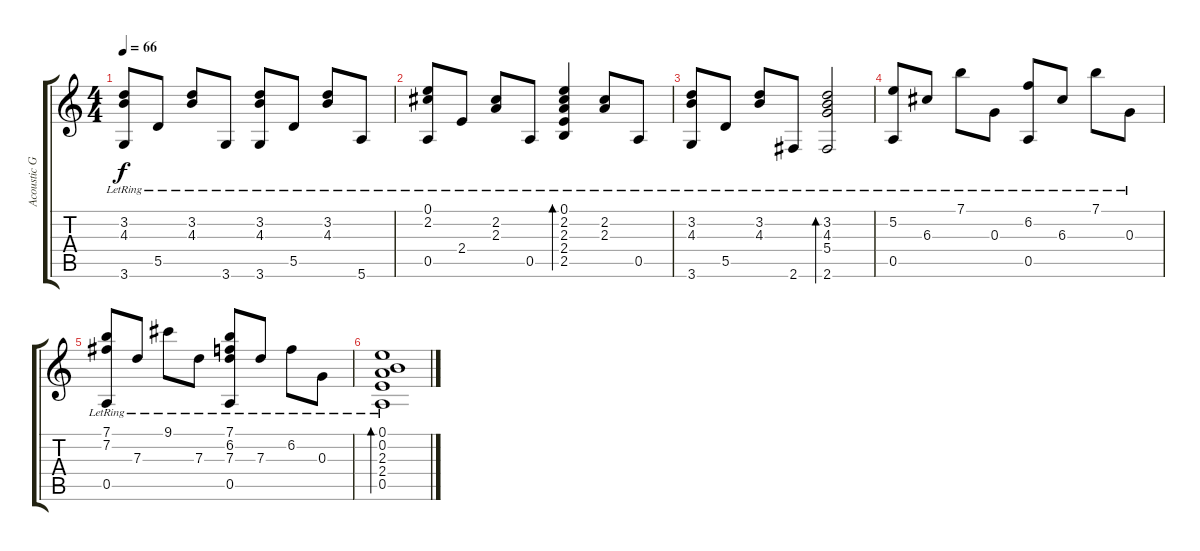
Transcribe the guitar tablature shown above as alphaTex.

\track ("Acoustic Guitar" "Acoustic G") {instrument acousticguitarnylon}
\staff {score tabs}
\tuning (E4 B3 G3 D3 A2 E2) {hide}
\ts (4 4)
\tempo 66
\clef g2
\ks c
(3.2{lr} 4.3{lr} 3.6{lr}).8{dy f} 5.5{lr}.8 (3.2{lr} 4.3{lr}).8 3.6{lr}.8 (3.2{lr} 4.3{lr} 3.6{lr}).8 5.5{lr}.8 (3.2{lr} 4.3{lr}).8 5.6{lr}.8 |
(0.1{lr} 2.2{lr} 0.5{lr}).8 2.4{lr}.8 (2.2{lr} 2.3{lr}).8 0.5{lr}.8 (0.1{lr} 2.2{lr} 2.3{lr} 2.4{lr} 2.5{lr}).4{bd 120} (2.2{lr} 2.3{lr}).8 0.5{lr}.8 |
(3.2{lr} 4.3{lr} 3.6{lr}).8 5.5{lr}.8 (3.2{lr} 4.3{lr}).8 2.6{lr}.8 (3.2{lr} 4.3{lr} 5.4{lr} 2.6{lr}).2{bd 240} |
(5.2{lr} 0.5{lr}).8 6.3{lr}.8 7.1{lr}.8 0.3{lr}.8 (6.2{lr} 0.5{lr}).8 6.3{lr}.8 7.1{lr}.8 0.3{lr}.8 |
(7.1{lr} 7.2{lr} 0.5{lr}).8 7.3{lr}.8 9.1{lr}.8 7.3{lr}.8 (7.1{lr} 6.2{lr} 7.3{lr} 0.5{lr}).8 7.3{lr}.8 6.2{lr}.8 0.3{lr}.8 |
(0.1{lr} 0.2{lr} 2.3{lr} 2.4{lr} 0.5{lr}).1{bd 480}
